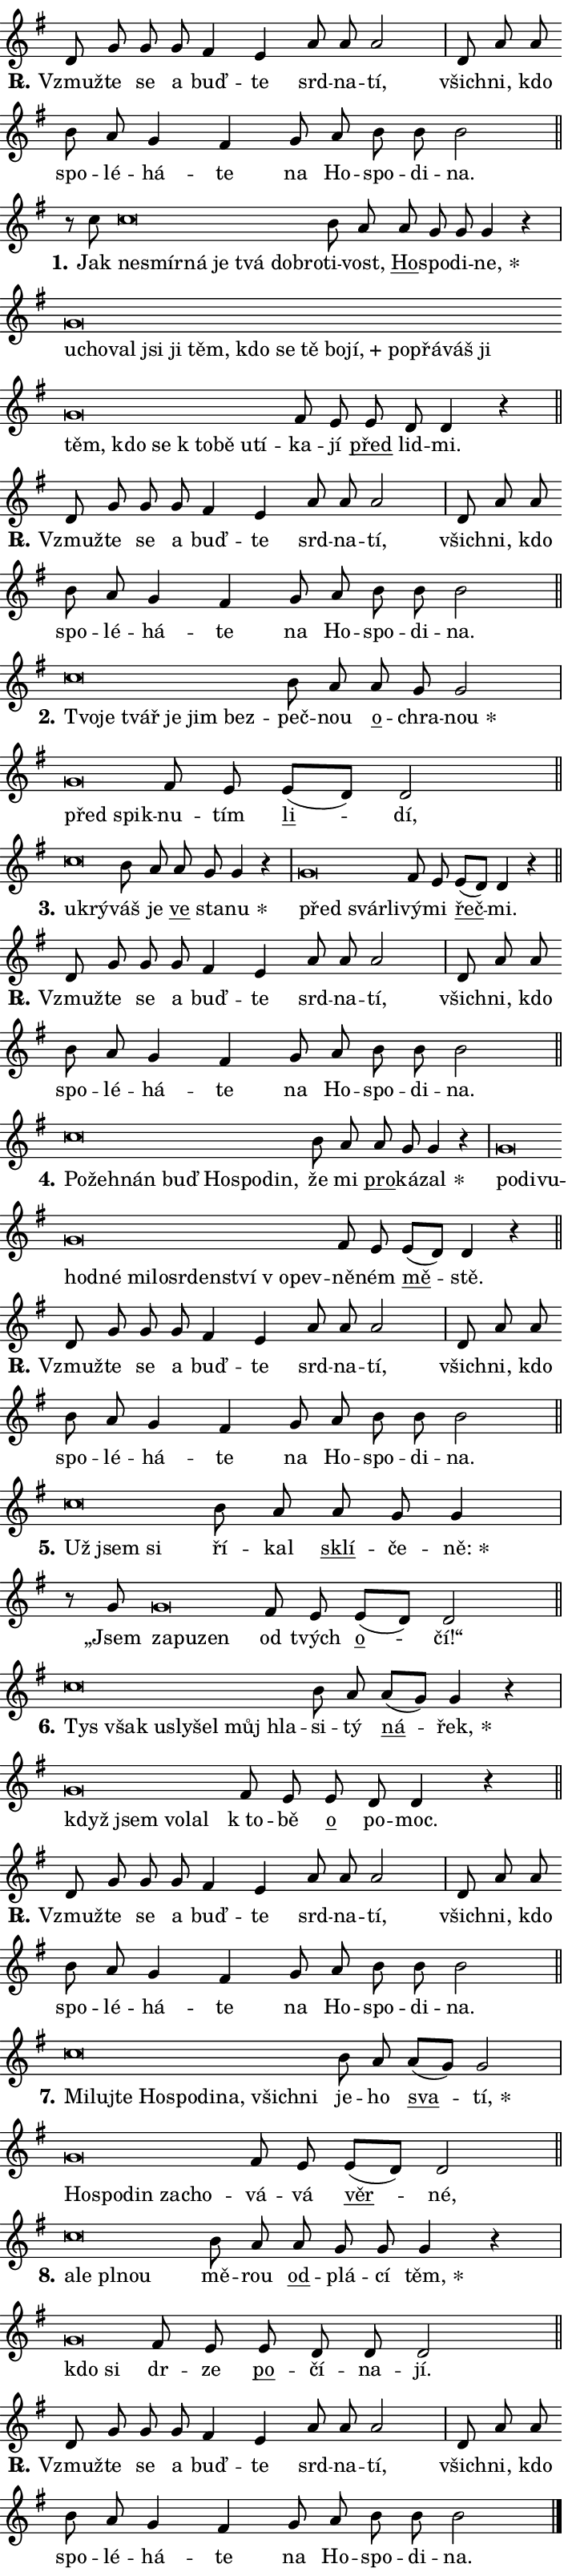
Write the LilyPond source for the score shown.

\version "2.24.0"
\header { tagline = "" }
\paper {
  indent = 0\cm
  top-margin = 0\cm
  right-margin = 0.13\cm % to fit lyric hyphens
  bottom-margin = 0\cm
  left-margin = 0\cm
  paper-width = 12\cm
  page-breaking = #ly:one-page-breaking
  system-system-spacing.basic-distance = #11
  score-system-spacing.basic-distance = #11
  ragged-last = ##f
}


%% Author: Thomas Morley
%% https://lists.gnu.org/archive/html/lilypond-user/2020-05/msg00002.html
#(define (line-position grob)
"Returns position of @var[grob} in current system:
   @code{'start}, if at first time-step
   @code{'end}, if at last time-step
   @code{'middle} otherwise
"
  (let* ((col (ly:item-get-column grob))
         (ln (ly:grob-object col 'left-neighbor))
         (rn (ly:grob-object col 'right-neighbor))
         (col-to-check-left (if (ly:grob? ln) ln col))
         (col-to-check-right (if (ly:grob? rn) rn col))
         (break-dir-left
           (and
             (ly:grob-property col-to-check-left 'non-musical #f)
             (ly:item-break-dir col-to-check-left)))
         (break-dir-right
           (and
             (ly:grob-property col-to-check-right 'non-musical #f)
             (ly:item-break-dir col-to-check-right))))
        (cond ((eqv? 1 break-dir-left) 'start)
              ((eqv? -1 break-dir-right) 'end)
              (else 'middle))))

#(define (tranparent-at-line-position vctor)
  (lambda (grob)
  "Relying on @code{line-position} select the relevant enry from @var{vctor}.
Used to determine transparency,"
    (case (line-position grob)
      ((end) (not (vector-ref vctor 0)))
      ((middle) (not (vector-ref vctor 1)))
      ((start) (not (vector-ref vctor 2))))))

noteHeadBreakVisibility =
#(define-music-function (break-visibility)(vector?)
"Makes @code{NoteHead}s transparent relying on @var{break-visibility}"
#{
  \override NoteHead.transparent =
    #(tranparent-at-line-position break-visibility)
#})

#(define delete-ledgers-for-transparent-note-heads
  (lambda (grob)
    "Reads whether a @code{NoteHead} is transparent.
If so this @code{NoteHead} is removed from @code{'note-heads} from
@var{grob}, which is supposed to be @code{LedgerLineSpanner}.
As a result ledgers are not printed for this @code{NoteHead}"
    (let* ((nhds-array (ly:grob-object grob 'note-heads))
           (nhds-list
             (if (ly:grob-array? nhds-array)
                 (ly:grob-array->list nhds-array)
                 '()))
           ;; Relies on the transparent-property being done before
           ;; Staff.LedgerLineSpanner.after-line-breaking is executed.
           ;; This is fragile ...
           (to-keep
             (remove
               (lambda (nhd)
                 (ly:grob-property nhd 'transparent #f))
               nhds-list)))
      ;; TODO find a better method to iterate over grob-arrays, similiar
      ;; to filter/remove etc for lists
      ;; For now rebuilt from scratch
      (set! (ly:grob-object grob 'note-heads)  '())
      (for-each
        (lambda (nhd)
          (ly:pointer-group-interface::add-grob grob 'note-heads nhd))
        to-keep))))

squashNotes = {
  \override NoteHead.X-extent = #'(-0.2 . 0.2)
  \override NoteHead.Y-extent = #'(-0.75 . 0)
  \override NoteHead.stencil =
    #(lambda (grob)
       (let ((pos (ly:grob-property grob 'staff-position)))
         (begin
           (if (< pos -7) (display "ERROR: Lower brevis then expected\n") (display ""))
           (if (<= pos -6) ly:text-interface::print ly:note-head::print))))
}
unSquashNotes = {
  \revert NoteHead.X-extent
  \revert NoteHead.Y-extent
  \revert NoteHead.stencil
}

hideNotes = \noteHeadBreakVisibility #begin-of-line-visible
unHideNotes = \noteHeadBreakVisibility #all-visible

% work-around for resetting accidentals
% https://lilypond.org/doc/v2.23/Documentation/notation/displaying-rhythms#unmetered-music
cadenzaMeasure = {
  \cadenzaOff
  \partial 1024 s1024
  \cadenzaOn
}

#(define-markup-command (accent layout props text) (markup?)
  "Underline accented syllable"
  (interpret-markup layout props
    #{\markup \override #'(offset . 4.3) \underline { #text }#}))

responsum = \markup \concat {
  "R" \hspace #-1.05 \path #0.1 #'((moveto 0 0.07) (lineto 0.9 0.8)) \hspace #0.05 "."
}

spaceSize = #0.6828661417322834 % exact space size for TeX Gyre Schola

\layout {
  \context {
    \Staff
    \remove "Time_signature_engraver"
    \override LedgerLineSpanner.after-line-breaking = #delete-ledgers-for-transparent-note-heads
  }
  \context {
    \Lyrics {
      \override LyricSpace.minimum-distance = \spaceSize
      \override LyricText.font-name = #"TeX Gyre Schola"
      \override LyricText.font-size = 1
      \override StanzaNumber.font-name = #"TeX Gyre Schola Bold"
      \override StanzaNumber.font-size = 1
    }
  }
  \context {
    \Score 
    \override NoteHead.text =
      #(lambda (grob) 
        (let ((pos (ly:grob-property grob 'staff-position)))
          #{\markup {
            \combine
              \halign #-0.55 \raise #(if (= pos -6) 0 0.5) \override #'(thickness . 2) \draw-line #'(3.2 . 0)
              \musicglyph "noteheads.sM1"
          }#}))
  }
}

% magnetic-lyrics.ily
%
%   written by
%     Jean Abou Samra <jean@abou-samra.fr>
%     Werner Lemberg <wl@gnu.org>
%
%   adapted by
%     Jiri Hon <jiri.hon@gmail.com>
%
% Version 2022-Apr-15

% https://www.mail-archive.com/lilypond-user@gnu.org/msg149350.html

#(define (Left_hyphen_pointer_engraver context)
   "Collect syllable-hyphen-syllable occurrences in lyrics and store
them in properties.  This engraver only looks to the left.  For
example, if the lyrics input is @code{foo -- bar}, it does the
following.

@itemize @bullet
@item
Set the @code{text} property of the @code{LyricHyphen} grob between
@q{foo} and @q{bar} to @code{foo}.

@item
Set the @code{left-hyphen} property of the @code{LyricText} grob with
text @q{foo} to the @code{LyricHyphen} grob between @q{foo} and
@q{bar}.
@end itemize

Use this auxiliary engraver in combination with the
@code{lyric-@/text::@/apply-@/magnetic-@/offset!} hook."
   (let ((hyphen #f)
         (text #f))
     (make-engraver
      (acknowledgers
       ((lyric-syllable-interface engraver grob source-engraver)
        (set! text grob)))
      (end-acknowledgers
       ((lyric-hyphen-interface engraver grob source-engraver)
        ;(when (not (grob::has-interface grob 'lyric-space-interface))
          (set! hyphen grob)));)
      ((stop-translation-timestep engraver)
       (when (and text hyphen)
         (ly:grob-set-object! text 'left-hyphen hyphen))
       (set! text #f)
       (set! hyphen #f)))))

#(define (lyric-text::apply-magnetic-offset! grob)
   "If the space between two syllables is less than the value in
property @code{LyricText@/.details@/.squash-threshold}, move the right
syllable to the left so that it gets concatenated with the left
syllable.

Use this function as a hook for
@code{LyricText@/.after-@/line-@/breaking} if the
@code{Left_@/hyphen_@/pointer_@/engraver} is active."
   (let ((hyphen (ly:grob-object grob 'left-hyphen #f)))
     (when hyphen
       (let ((left-text (ly:spanner-bound hyphen LEFT)))
         (when (grob::has-interface left-text 'lyric-syllable-interface)
           (let* ((common (ly:grob-common-refpoint grob left-text X))
                  (this-x-ext (ly:grob-extent grob common X))
                  (left-x-ext
                   (begin
                     ;; Trigger magnetism for left-text.
                     (ly:grob-property left-text 'after-line-breaking)
                     (ly:grob-extent left-text common X)))
                  ;; `delta` is the gap width between two syllables.
                  (delta (- (interval-start this-x-ext)
                            (interval-end left-x-ext)))
                  (details (ly:grob-property grob 'details))
                  (threshold (assoc-get 'squash-threshold details 0.2)))
             (when (< delta threshold)
               (let* (;; We have to manipulate the input text so that
                      ;; ligatures crossing syllable boundaries are not
                      ;; disabled.  For languages based on the Latin
                      ;; script this is essentially a beautification.
                      ;; However, for non-Western scripts it can be a
                      ;; necessity.
                      (lt (ly:grob-property left-text 'text))
                      (rt (ly:grob-property grob 'text))
                      (is-space (grob::has-interface hyphen 'lyric-space-interface))
                      (space (if is-space " " ""))
                      (extra-delta (if is-space spaceSize 0))
                      ;; Append new syllable.
                      (ltrt-space (if (and (string? lt) (string? rt))
                                (string-append lt space rt)
                                (make-concat-markup (list lt space rt))))
                      ;; Right-align `ltrt` to the right side.
                      (ltrt-space-markup (grob-interpret-markup
                               grob
                               (make-translate-markup
                                (cons (interval-length this-x-ext) 0)
                                (make-right-align-markup ltrt-space)))))
                 (begin
                   ;; Don't print `left-text`.
                   (ly:grob-set-property! left-text 'stencil #f)
                   ;; Set text and stencil (which holds all collected
                   ;; syllables so far) and shift it to the left.
                   (ly:grob-set-property! grob 'text ltrt-space)
                   (ly:grob-set-property! grob 'stencil ltrt-space-markup)
                   (ly:grob-translate-axis! grob (- (- delta extra-delta)) X))))))))))


#(define (lyric-hyphen::displace-bounds-first grob)
   ;; Make very sure this callback isn't triggered too early.
   (let ((left (ly:spanner-bound grob LEFT))
         (right (ly:spanner-bound grob RIGHT)))
     (ly:grob-property left 'after-line-breaking)
     (ly:grob-property right 'after-line-breaking)
     (ly:lyric-hyphen::print grob)))

squashThreshold = #0.4

\layout {
  \context {
    \Lyrics
    \consists #Left_hyphen_pointer_engraver
    \override LyricText.after-line-breaking =
      #lyric-text::apply-magnetic-offset!
    \override LyricHyphen.stencil = #lyric-hyphen::displace-bounds-first
    \override LyricText.details.squash-threshold = \squashThreshold
    \override LyricHyphen.minimum-distance = 0
    \override LyricHyphen.minimum-length = \squashThreshold
  }
}

squashText = \override LyricText.details.squash-threshold = 9999
unSquashText = \override LyricText.details.squash-threshold = \squashThreshold

leftText = \override LyricText.self-alignment-X = #LEFT
unLeftText = \revert LyricText.self-alignment-X

starOffset = #(lambda (grob) 
                (let ((x_offset (ly:self-alignment-interface::aligned-on-x-parent grob)))
                  (if (= x_offset 0) 0 (+ x_offset 1.2))))

star = #(define-music-function (syllable)(string?)
"Append star separator at the end of a syllable"
#{
  \once \override LyricText.X-offset = #starOffset
  \lyricmode { \markup {
    #syllable
    \override #'((font-name . "TeX Gyre Schola Bold")) \hspace #0.2 \lower #0.65 \larger "*"
  } }
#})

starAccent = #(define-music-function (syllable)(string?)
"Append star separator at the end of a syllable and make accent"
#{
  \once \override LyricText.X-offset = #starOffset
  \lyricmode { \markup {
    \accent #syllable
    \override #'((font-name . "TeX Gyre Schola Bold")) \hspace #0.2 \lower #0.65 \larger "*"
  } }
#})

breath = #(define-music-function (syllable)(string?)
"Append breathing indicator at the end of a syllable"
#{
  \lyricmode { \markup { #syllable "+" } }
#})

optionalBreath = #(define-music-function (syllable)(string?)
"Append optional breathing indicator at the end of a syllable"
#{
  \lyricmode { \markup { #syllable "(+)" } }
#})


\score {
    <<
        \new Voice = "melody" { \cadenzaOn \key g \major \relative { d'8 g g g fis4 e a8 a a2 \cadenzaMeasure \bar "|" d,8 a' a \bar "" b a \bar "" g4 fis \bar "" g8 a b b b2 \cadenzaMeasure \bar "||" \break } }
        \new Lyrics \lyricsto "melody" { \lyricmode { \set stanza = \responsum
Vzmuž -- te se a buď -- te srd -- na -- tí, všich -- ni, kdo spo -- lé -- há -- te na Ho -- spo -- di -- na. } }
    >>
    \layout {}
}

\score {
    <<
        \new Voice = "melody" { \cadenzaOn \key g \major \relative { r8 c''8 \squashNotes c\breve*1/16 \hideNotes \breve*1/16 \bar "" \breve*1/16 \bar "" \breve*1/16 \bar "" \breve*1/16 \bar "" \breve*1/16 \breve*1/16 \bar "" \unHideNotes \unSquashNotes b8 a \bar "" a g g g4 r \cadenzaMeasure \bar "|" \squashNotes g\breve*1/16 \hideNotes \breve*1/16 \bar "" \breve*1/16 \bar "" \breve*1/16 \bar "" \breve*1/16 \bar "" \breve*1/16 \bar "" \breve*1/16 \bar "" \breve*1/16 \bar "" \breve*1/16 \bar "" \breve*1/16 \bar "" \breve*1/16 \bar "" \breve*1/16 \bar "" \breve*1/16 \bar "" \breve*1/16 \bar "" \breve*1/16 \bar "" \breve*1/16 \bar "" \breve*1/16 \bar "" \breve*1/16 \bar "" \breve*1/16 \bar "" \breve*1/16 \bar "" \breve*1/16 \breve*1/16 \bar "" \unHideNotes \unSquashNotes fis8 e \bar "" e d d4 r \cadenzaMeasure \bar "||" \break } }
        \new Lyrics \lyricsto "melody" { \lyricmode { \set stanza = "1."
Jak \leftText ne -- \squashText smír -- ná je tvá dob -- ro -- \unLeftText \unSquashText ti -- vost, \markup \accent Ho -- spo -- di -- \star ne, \leftText u -- \squashText cho -- val jsi ji těm, kdo se tě bo -- \breath "jí," po -- přá -- váš ji těm, kdo se "k to" -- bě u -- tí -- \unLeftText \unSquashText ka -- jí \markup \accent před lid -- mi. } }
    >>
    \layout {}
}

\score {
    <<
        \new Voice = "melody" { \cadenzaOn \key g \major \relative { d'8 g g g fis4 e a8 a a2 \cadenzaMeasure \bar "|" d,8 a' a \bar "" b a \bar "" g4 fis \bar "" g8 a b b b2 \cadenzaMeasure \bar "||" \break } }
        \new Lyrics \lyricsto "melody" { \lyricmode { \set stanza = \responsum
Vzmuž -- te se a buď -- te srd -- na -- tí, všich -- ni, kdo spo -- lé -- há -- te na Ho -- spo -- di -- na. } }
    >>
    \layout {}
}

\score {
    <<
        \new Voice = "melody" { \cadenzaOn \key g \major \relative { \squashNotes c''\breve*1/16 \hideNotes \breve*1/16 \bar "" \breve*1/16 \bar "" \breve*1/16 \bar "" \breve*1/16 \breve*1/16 \bar "" \unHideNotes \unSquashNotes b8 a \bar "" a g g2 \cadenzaMeasure \bar "|" \squashNotes g\breve*1/16 \hideNotes \breve*1/16 \bar "" \unHideNotes \unSquashNotes fis8 e \bar "" e[( d)] d2 \cadenzaMeasure \bar "||" \break } }
        \new Lyrics \lyricsto "melody" { \lyricmode { \set stanza = "2."
\leftText Tvo -- \squashText je tvář je jim bez -- \unLeftText \unSquashText peč -- nou \markup \accent o -- chra -- \star nou \leftText před \squashText spik -- \unLeftText \unSquashText nu -- tím \markup \accent li -- dí, } }
    >>
    \layout {}
}

\score {
    <<
        \new Voice = "melody" { \cadenzaOn \key g \major \relative { \squashNotes c''\breve*1/16 \hideNotes \breve*1/16 \bar "" \unHideNotes \unSquashNotes b8 a \bar "" a g g4 r \cadenzaMeasure \bar "|" \squashNotes g\breve*1/16 \hideNotes \breve*1/16 \breve*1/16 \bar "" \unHideNotes \unSquashNotes fis8 e \bar "" e[( d)] d4 r \cadenzaMeasure \bar "||" \break } }
        \new Lyrics \lyricsto "melody" { \lyricmode { \set stanza = "3."
\leftText u -- \squashText krý -- \unLeftText \unSquashText váš je \markup \accent ve sta -- \star nu \leftText před \squashText svár -- li -- \unLeftText \unSquashText vý -- mi \markup \accent řeč -- mi. } }
    >>
    \layout {}
}

\score {
    <<
        \new Voice = "melody" { \cadenzaOn \key g \major \relative { d'8 g g g fis4 e a8 a a2 \cadenzaMeasure \bar "|" d,8 a' a \bar "" b a \bar "" g4 fis \bar "" g8 a b b b2 \cadenzaMeasure \bar "||" \break } }
        \new Lyrics \lyricsto "melody" { \lyricmode { \set stanza = \responsum
Vzmuž -- te se a buď -- te srd -- na -- tí, všich -- ni, kdo spo -- lé -- há -- te na Ho -- spo -- di -- na. } }
    >>
    \layout {}
}

\score {
    <<
        \new Voice = "melody" { \cadenzaOn \key g \major \relative { \squashNotes c''\breve*1/16 \hideNotes \breve*1/16 \bar "" \breve*1/16 \bar "" \breve*1/16 \bar "" \breve*1/16 \bar "" \breve*1/16 \breve*1/16 \bar "" \unHideNotes \unSquashNotes b8 a \bar "" a g g4 r \cadenzaMeasure \bar "|" \squashNotes g\breve*1/16 \hideNotes \breve*1/16 \bar "" \breve*1/16 \bar "" \breve*1/16 \bar "" \breve*1/16 \bar "" \breve*1/16 \bar "" \breve*1/16 \bar "" \breve*1/16 \bar "" \breve*1/16 \bar "" \breve*1/16 \bar "" \breve*1/16 \breve*1/16 \bar "" \unHideNotes \unSquashNotes fis8 e \bar "" e[( d)] d4 r \cadenzaMeasure \bar "||" \break } }
        \new Lyrics \lyricsto "melody" { \lyricmode { \set stanza = "4."
\leftText Po -- \squashText žeh -- nán buď Ho -- spo -- din, \unLeftText \unSquashText že mi \markup \accent pro -- ká -- \star zal \leftText po -- \squashText di -- vu -- hod -- né mi -- lo -- sr -- den -- ství "v o" -- pev -- \unLeftText \unSquashText ně -- ném \markup \accent mě -- stě. } }
    >>
    \layout {}
}

\score {
    <<
        \new Voice = "melody" { \cadenzaOn \key g \major \relative { d'8 g g g fis4 e a8 a a2 \cadenzaMeasure \bar "|" d,8 a' a \bar "" b a \bar "" g4 fis \bar "" g8 a b b b2 \cadenzaMeasure \bar "||" \break } }
        \new Lyrics \lyricsto "melody" { \lyricmode { \set stanza = \responsum
Vzmuž -- te se a buď -- te srd -- na -- tí, všich -- ni, kdo spo -- lé -- há -- te na Ho -- spo -- di -- na. } }
    >>
    \layout {}
}

\score {
    <<
        \new Voice = "melody" { \cadenzaOn \key g \major \relative { \squashNotes c''\breve*1/16 \hideNotes \breve*1/16 \breve*1/16 \bar "" \unHideNotes \unSquashNotes b8 a \bar "" a g g4 \cadenzaMeasure \bar "|" r8 g8 \squashNotes g\breve*1/16 \hideNotes \breve*1/16 \breve*1/16 \bar "" \unHideNotes \unSquashNotes fis8 e \bar "" e[( d)] d2 \cadenzaMeasure \bar "||" \break } }
        \new Lyrics \lyricsto "melody" { \lyricmode { \set stanza = "5."
\leftText Už \squashText jsem si \unLeftText \unSquashText ří -- kal \markup \accent sklí -- če -- \star ně: „Jsem \leftText za -- \squashText pu -- zen \unLeftText \unSquashText od tvých \markup \accent o -- čí!“ } }
    >>
    \layout {}
}

\score {
    <<
        \new Voice = "melody" { \cadenzaOn \key g \major \relative { \squashNotes c''\breve*1/16 \hideNotes \breve*1/16 \bar "" \breve*1/16 \bar "" \breve*1/16 \bar "" \breve*1/16 \bar "" \breve*1/16 \breve*1/16 \bar "" \unHideNotes \unSquashNotes b8 a \bar "" a[( g)] g4 r \cadenzaMeasure \bar "|" \squashNotes g\breve*1/16 \hideNotes \breve*1/16 \bar "" \breve*1/16 \breve*1/16 \bar "" \unHideNotes \unSquashNotes fis8 e \bar "" e d d4 r \cadenzaMeasure \bar "||" \break } }
        \new Lyrics \lyricsto "melody" { \lyricmode { \set stanza = "6."
\leftText Tys \squashText však u -- sly -- šel můj hla -- \unLeftText \unSquashText si -- tý \markup \accent ná -- \star řek, \leftText když \squashText jsem vo -- lal \unLeftText \unSquashText "k to" -- bě \markup \accent o po -- moc. } }
    >>
    \layout {}
}

\score {
    <<
        \new Voice = "melody" { \cadenzaOn \key g \major \relative { d'8 g g g fis4 e a8 a a2 \cadenzaMeasure \bar "|" d,8 a' a \bar "" b a \bar "" g4 fis \bar "" g8 a b b b2 \cadenzaMeasure \bar "||" \break } }
        \new Lyrics \lyricsto "melody" { \lyricmode { \set stanza = \responsum
Vzmuž -- te se a buď -- te srd -- na -- tí, všich -- ni, kdo spo -- lé -- há -- te na Ho -- spo -- di -- na. } }
    >>
    \layout {}
}

\score {
    <<
        \new Voice = "melody" { \cadenzaOn \key g \major \relative { \squashNotes c''\breve*1/16 \hideNotes \breve*1/16 \bar "" \breve*1/16 \bar "" \breve*1/16 \bar "" \breve*1/16 \bar "" \breve*1/16 \bar "" \breve*1/16 \bar "" \breve*1/16 \breve*1/16 \bar "" \unHideNotes \unSquashNotes b8 a \bar "" a[( g)] g2 \cadenzaMeasure \bar "|" \squashNotes g\breve*1/16 \hideNotes \breve*1/16 \bar "" \breve*1/16 \bar "" \breve*1/16 \breve*1/16 \bar "" \unHideNotes \unSquashNotes fis8 e \bar "" e[( d)] d2 \cadenzaMeasure \bar "||" \break } }
        \new Lyrics \lyricsto "melody" { \lyricmode { \set stanza = "7."
\leftText Mi -- \squashText luj -- te Ho -- spo -- di -- na, všich -- ni \unLeftText \unSquashText je -- ho \markup \accent sva -- \star tí, \leftText Ho -- \squashText spo -- din za -- cho -- \unLeftText \unSquashText vá -- vá \markup \accent věr -- né, } }
    >>
    \layout {}
}

\score {
    <<
        \new Voice = "melody" { \cadenzaOn \key g \major \relative { \squashNotes c''\breve*1/16 \hideNotes \breve*1/16 \bar "" \breve*1/16 \breve*1/16 \bar "" \unHideNotes \unSquashNotes b8 a \bar "" a g g g4 r \cadenzaMeasure \bar "|" \squashNotes g\breve*1/16 \hideNotes \breve*1/16 \bar "" \unHideNotes \unSquashNotes fis8 e \bar "" e d d d2 \cadenzaMeasure \bar "||" \break } }
        \new Lyrics \lyricsto "melody" { \lyricmode { \set stanza = "8."
\leftText a -- \squashText le pl -- nou \unLeftText \unSquashText mě -- rou \markup \accent od -- plá -- cí \star těm, \leftText kdo \squashText si \unLeftText \unSquashText dr -- ze \markup \accent po -- čí -- na -- jí. } }
    >>
    \layout {}
}

\score {
    <<
        \new Voice = "melody" { \cadenzaOn \key g \major \relative { d'8 g g g fis4 e a8 a a2 \cadenzaMeasure \bar "|" d,8 a' a \bar "" b a \bar "" g4 fis \bar "" g8 a b b b2 \cadenzaMeasure \bar "||" \break } \bar "|." }
        \new Lyrics \lyricsto "melody" { \lyricmode { \set stanza = \responsum
Vzmuž -- te se a buď -- te srd -- na -- tí, všich -- ni, kdo spo -- lé -- há -- te na Ho -- spo -- di -- na. } }
    >>
    \layout {}
}
